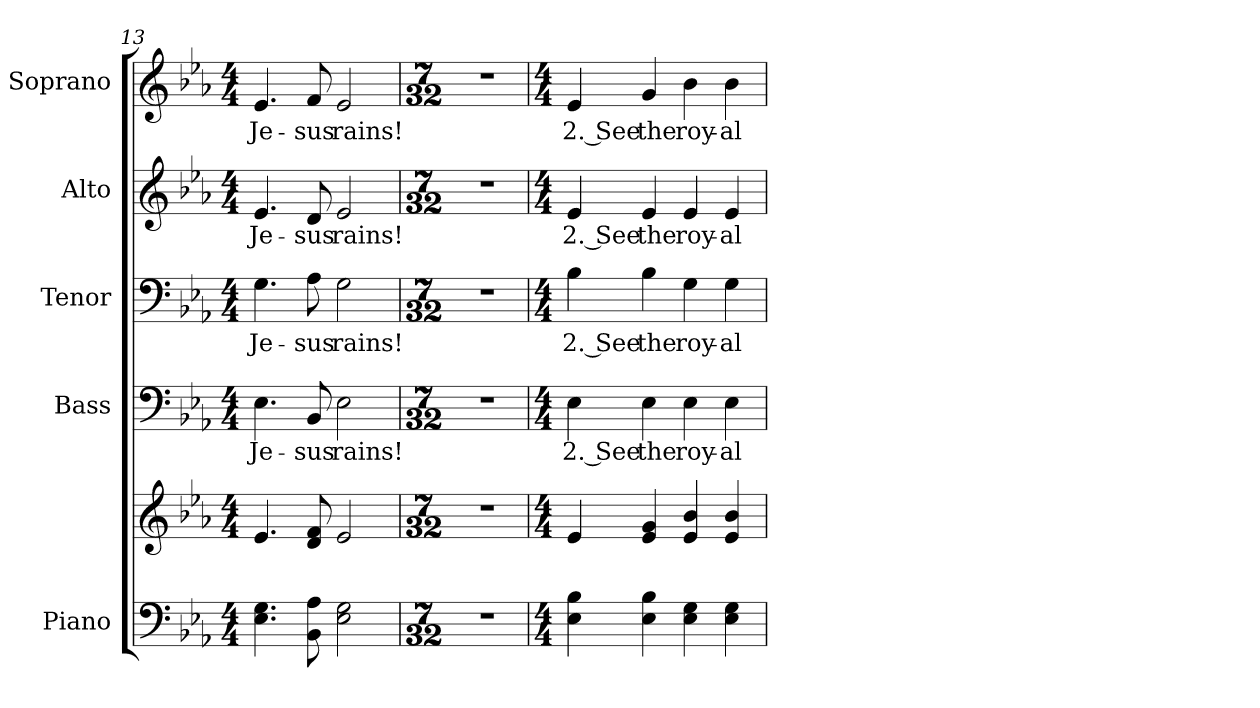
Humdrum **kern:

**kern	**kern	**kern	**text	**kern	**text	**kern	**text	**kern	**text
*part5	*part5	*part4	*part4	*part3	*part3	*part2	*part2	*part1	*part1
*staff6	*staff5	*staff4	*staff4	*staff3	*staff3	*staff2	*staff2	*staff1	*staff1
*I"Piano	*	*I"Bass	*	*I"Tenor	*	*I"Alto	*	*I"Soprano	*
*I'Pno.	*	*I'B.	*	*I'T.	*	*I'A.	*	*I'S.	*
!!LO:PB:g=z
*clefF4	*clefG2	*clefF4	*	*clefF4	*	*clefG2	*	*clefG2	*
*k[b-e-a-]	*k[b-e-a-]	*k[b-e-a-]	*	*k[b-e-a-]	*	*k[b-e-a-]	*	*k[b-e-a-]	*
*E-:	*E-:	*E-:	*	*E-:	*	*E-:	*	*E-:	*
*M4/4	*M4/4	*M4/4	*	*M4/4	*	*M4/4	*	*M4/4	*
=13	=13	=13	=13	=13	=13	=13	=13	=13	=13
!	!	!	!LO:LY:b:color=#000000	!	!	!	!	!	!
!	!	!	!	!	!LO:LY:b:color=#000000	!	!	!	!
!	!	!	!	!	!	!	!LO:LY:b:color=#000000	!	!
!	!	!	!	!	!	!	!	!	!LO:LY:b:color=#000000
4.E-i\ 4.Gi	4.e-i/	4.E-i\	Je-	4.Gi\	Je-	4.e-i/	Je-	4.e-i/	Je-
!	!	!	!LO:LY:b:color=#000000	!	!	!	!	!	!
!	!	!	!	!	!LO:LY:b:color=#000000	!	!	!	!
!	!	!	!	!	!	!	!LO:LY:b:color=#000000	!	!
!	!	!	!	!	!	!	!	!	!LO:LY:b:color=#000000
8BB-i\ 8A-i	8di/ 8fi	8BB-i/	-sus	8A-i\	-sus	8di/	-sus	8fi/	-sus
!	!	!	!LO:LY:b:color=#000000	!	!	!	!	!	!
!	!	!	!	!	!LO:LY:b:color=#000000	!	!	!	!
!	!	!	!	!	!	!	!LO:LY:b:color=#000000	!	!
!	!	!	!	!	!	!	!	!	!LO:LY:b:color=#000000
2E-i\ 2Gi	2e-i/	2E-i\	rains!	2Gi\	rains!	2e-i/	rains!	2e-i/	rains!
!!LO:PB:g=z
=14	=14	=14	=14	=14	=14	=14	=14	=14	=14
*M7/32	*M7/32	*M7/32	*	*M7/32	*	*M7/32	*	*M7/32	*
!LO:N:vis=1	!LO:N:vis=1	!LO:N:vis=1	!	!LO:N:vis=1	!	!LO:N:vis=1	!	!LO:N:vis=1	!
8..r	8..r	8..r	.	8..r	.	8..r	.	8..r	.
=15	=15	=15	=15	=15	=15	=15	=15	=15	=15
*M4/4	*M4/4	*M4/4	*	*M4/4	*	*M4/4	*	*M4/4	*
!	!	!	!LO:LY:b:color=#000000	!	!	!	!	!	!
!	!	!	!	!	!LO:LY:b:color=#000000	!	!	!	!
!	!	!	!	!	!	!	!LO:LY:b:color=#000000	!	!
!	!	!	!	!	!	!	!	!	!LO:LY:b:color=#000000
4E-i\ 4B-i	4e-i/	4E-i\	2. See	4B-i\	2. See	4e-i/	2. See	4e-i/	2. See
!	!	!	!LO:LY:b:color=#000000	!	!	!	!	!	!
!	!	!	!	!	!LO:LY:b:color=#000000	!	!	!	!
!	!	!	!	!	!	!	!LO:LY:b:color=#000000	!	!
!	!	!	!	!	!	!	!	!	!LO:LY:b:color=#000000
4E-i\ 4B-i	4e-i/ 4gi	4E-i\	the	4B-i\	the	4e-i/	the	4gi/	the
!	!	!	!LO:LY:b:color=#000000	!	!	!	!	!	!
!	!	!	!	!	!LO:LY:b:color=#000000	!	!	!	!
!	!	!	!	!	!	!	!LO:LY:b:color=#000000	!	!
!	!	!	!	!	!	!	!	!	!LO:LY:b:color=#000000
4E-i\ 4Gi	4e-i/ 4b-i	4E-i\	roy-	4Gi\	roy-	4e-i/	roy-	4b-i\	roy-
!	!	!	!LO:LY:b:color=#000000	!	!	!	!	!	!
!	!	!	!	!	!LO:LY:b:color=#000000	!	!	!	!
!	!	!	!	!	!	!	!LO:LY:b:color=#000000	!	!
!	!	!	!	!	!	!	!	!	!LO:LY:b:color=#000000
4E-i\ 4Gi	4e-i/ 4b-i	4E-i\	-al	4Gi\	-al	4e-i/	-al	4b-i\	-al
=	=	=	=	=	=	=	=	=	=
*-	*-	*-	*-	*-	*-	*-	*-	*-	*-
